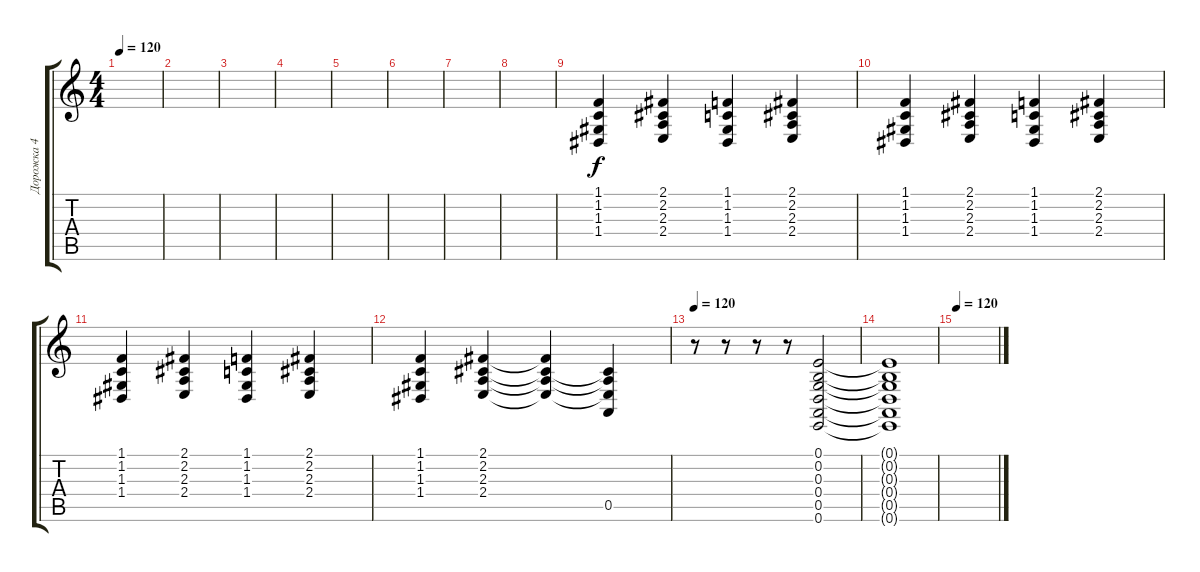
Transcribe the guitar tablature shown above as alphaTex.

\track ("Дорожка 4" "Дорожка 4") {instrument seashore}
\staff {score tabs}
\tuning (E4 B3 G3 D3 A2 E2) {hide}
\ts (4 4)
\tempo 120
\clef g2
\ks c
|
|
|
|
|
|
|
|
(1.1 1.2 1.3 1.4).4{volume 16 instrument seashore} (2.1 2.2 2.3 2.4).4 (1.1 1.2 1.3 1.4).4 (2.1 2.2 2.3 2.4).4 |
(1.1 1.2 1.3 1.4).4 (2.1 2.2 2.3 2.4).4 (1.1 1.2 1.3 1.4).4 (2.1 2.2 2.3 2.4).4 |
(1.1 1.2 1.3 1.4).4 (2.1 2.2 2.3 2.4).4 (1.1 1.2 1.3 1.4).4 (2.1 2.2 2.3 2.4).4 |
(1.1 1.2 1.3 1.4).4 (2.1 2.2 2.3 2.4).4 (2.1{t} 2.2{t} 2.3{t} 2.4{t}).4 (2.2{t} 2.3{t} 2.4{t} 0.5).4 |
\tempo 120
r.8 r.8 r.8 r.8 (0.1 0.2 0.3 0.4 0.5 0.6).2 |
(0.1{t} 0.2{t} 0.3{t} 0.4{t} 0.5{t} 0.6{t}).1 |
\tempo 120
